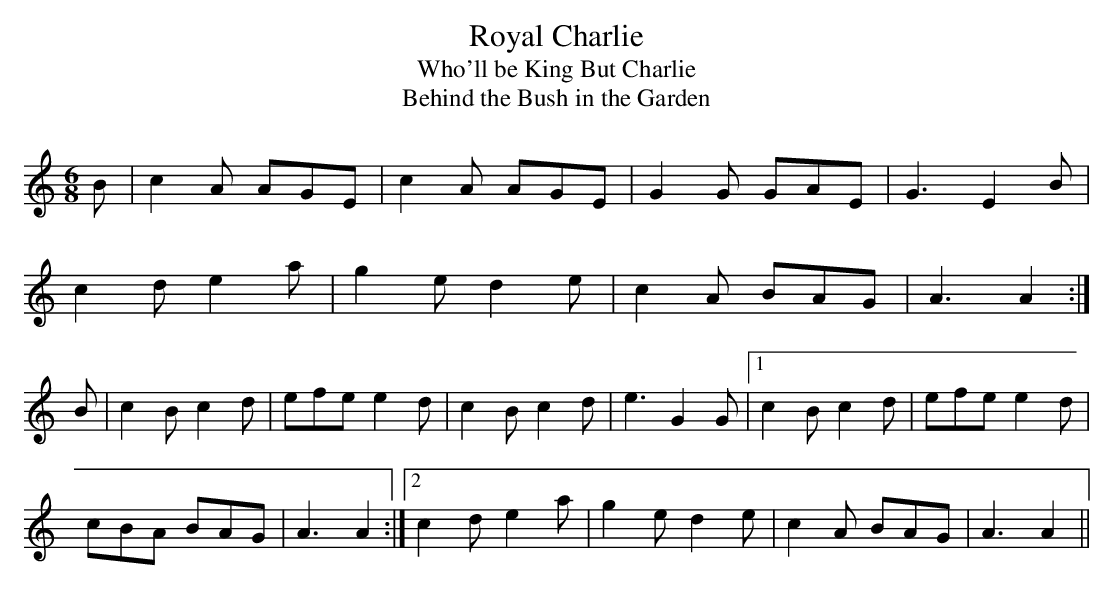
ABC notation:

X:1
T:Royal Charlie
T:Who'll be King But Charlie
T:Behind the Bush in the Garden
M:6/8
L:1/8
K:C
B|c2A AGE|c2A AGE|G2G GAE|G3 E2B|
c2d e2a|g2e d2e|c2 A BAG|A3 A2:|
B|c2B c2d|efe e2d|c2B c2d|e3 G2G|[1 c2B c2d|efe e2d|
cBA BAG|A3 A2:|[2 c2d e2a|g2e d2e|c2 A BAG|A3 A2||
